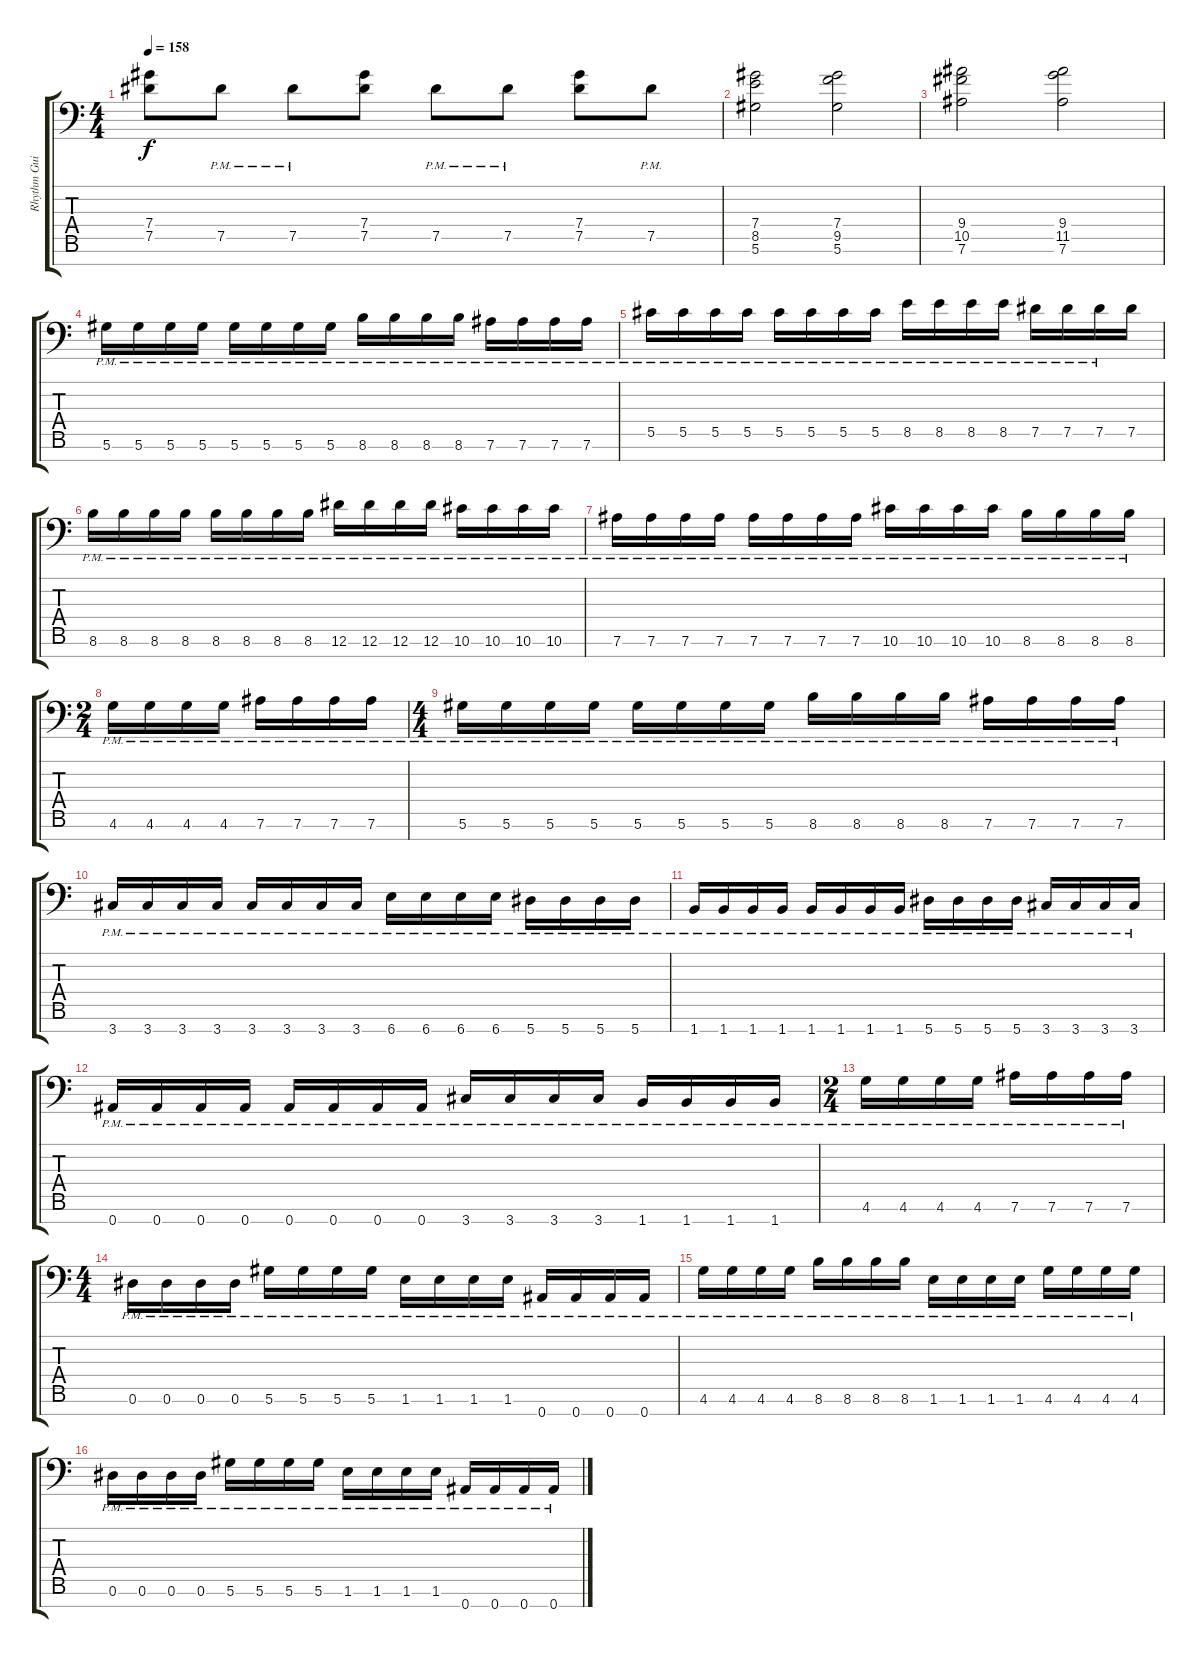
\track ("Rhythm Guitar" "Rhythm Gui") {instrument distortionguitar}
\staff {score tabs}
\tuning (Eb4 Bb3 Gb3 Db3 Ab2 Eb2 Bb1) {hide}
\ts (4 4)
\tempo 158
\clef f4
\ks c
(7.4 7.5).8{dy f} 7.5{pm}.8 7.5{pm}.8 (7.4 7.5).8 7.5{pm}.8 7.5{pm}.8 (7.4 7.5).8 7.5{pm}.8 |
(7.4 8.5 5.6).2 (7.4 9.5 5.6).2 |
(9.4 10.5 7.6).2 (9.4 11.5 7.6).2 |
5.6{pm}.16 5.6{pm}.16 5.6{pm}.16 5.6{pm}.16 5.6{pm}.16 5.6{pm}.16 5.6{pm}.16 5.6{pm}.16 8.6{pm}.16 8.6{pm}.16 8.6{pm}.16 8.6{pm}.16 7.6{pm}.16 7.6{pm}.16 7.6{pm}.16 7.6{pm}.16 |
5.5{pm}.16 5.5{pm}.16 5.5{pm}.16 5.5{pm}.16 5.5{pm}.16 5.5{pm}.16 5.5{pm}.16 5.5{pm}.16 8.5{pm}.16 8.5{pm}.16 8.5{pm}.16 8.5{pm}.16 7.5{pm}.16 7.5{pm}.16 7.5{pm}.16 7.5.16 |
8.6{pm}.16 8.6{pm}.16 8.6{pm}.16 8.6{pm}.16 8.6{pm}.16 8.6{pm}.16 8.6{pm}.16 8.6{pm}.16 12.6{pm}.16 12.6{pm}.16 12.6{pm}.16 12.6{pm}.16 10.6{pm}.16 10.6{pm}.16 10.6{pm}.16 10.6{pm}.16 |
7.6{pm}.16 7.6{pm}.16 7.6{pm}.16 7.6{pm}.16 7.6{pm}.16 7.6{pm}.16 7.6{pm}.16 7.6{pm}.16 10.6{pm}.16 10.6{pm}.16 10.6{pm}.16 10.6{pm}.16 8.6{pm}.16 8.6{pm}.16 8.6{pm}.16 8.6{pm}.16 |
\ts (2 4)
4.6{pm}.16 4.6{pm}.16 4.6{pm}.16 4.6{pm}.16 7.6{pm}.16 7.6{pm}.16 7.6{pm}.16 7.6{pm}.16 |
\ts (4 4)
5.6{pm}.16 5.6{pm}.16 5.6{pm}.16 5.6{pm}.16 5.6{pm}.16 5.6{pm}.16 5.6{pm}.16 5.6{pm}.16 8.6{pm}.16 8.6{pm}.16 8.6{pm}.16 8.6{pm}.16 7.6{pm}.16 7.6{pm}.16 7.6{pm}.16 7.6{pm}.16 |
3.7{pm}.16 3.7{pm}.16 3.7{pm}.16 3.7{pm}.16 3.7{pm}.16 3.7{pm}.16 3.7{pm}.16 3.7{pm}.16 6.7{pm}.16 6.7{pm}.16 6.7{pm}.16 6.7{pm}.16 5.7{pm}.16 5.7{pm}.16 5.7{pm}.16 5.7{pm}.16 |
1.7{pm}.16 1.7{pm}.16 1.7{pm}.16 1.7{pm}.16 1.7{pm}.16 1.7{pm}.16 1.7{pm}.16 1.7{pm}.16 5.7{pm}.16 5.7{pm}.16 5.7{pm}.16 5.7{pm}.16 3.7{pm}.16 3.7{pm}.16 3.7{pm}.16 3.7{pm}.16 |
0.7{pm}.16 0.7{pm}.16 0.7{pm}.16 0.7{pm}.16 0.7{pm}.16 0.7{pm}.16 0.7{pm}.16 0.7{pm}.16 3.7{pm}.16 3.7{pm}.16 3.7{pm}.16 3.7{pm}.16 1.7{pm}.16 1.7{pm}.16 1.7{pm}.16 1.7{pm}.16 |
\ts (2 4)
4.6{pm}.16 4.6{pm}.16 4.6{pm}.16 4.6{pm}.16 7.6{pm}.16 7.6{pm}.16 7.6{pm}.16 7.6{pm}.16 |
\ts (4 4)
0.6{pm}.16 0.6{pm}.16 0.6{pm}.16 0.6{pm}.16 5.6{pm}.16 5.6{pm}.16 5.6{pm}.16 5.6{pm}.16 1.6{pm}.16 1.6{pm}.16 1.6{pm}.16 1.6{pm}.16 0.7{pm}.16 0.7{pm}.16 0.7{pm}.16 0.7{pm}.16 |
4.6{pm}.16 4.6{pm}.16 4.6{pm}.16 4.6{pm}.16 8.6{pm}.16 8.6{pm}.16 8.6{pm}.16 8.6{pm}.16 1.6{pm}.16 1.6{pm}.16 1.6{pm}.16 1.6{pm}.16 4.6{pm}.16 4.6{pm}.16 4.6{pm}.16 4.6{pm}.16 |
0.6{pm}.16 0.6{pm}.16 0.6{pm}.16 0.6{pm}.16 5.6{pm}.16 5.6{pm}.16 5.6{pm}.16 5.6{pm}.16 1.6{pm}.16 1.6{pm}.16 1.6{pm}.16 1.6{pm}.16 0.7{pm}.16 0.7{pm}.16 0.7{pm}.16 0.7{pm}.16
